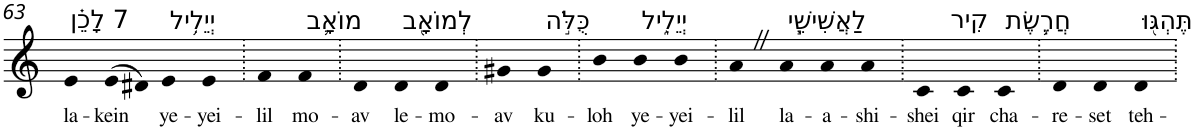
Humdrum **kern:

**kern	**text
*part1	*part1
*staff1	*staff1
*I"Piano	*
*I'Pno	*
!!LO:PB:g=z
*clefG2	*
*k[]	*
=63	=63
!LO:TX:a:t=7 לָכֵ֗ן	!
!	!LO:LY:b
4e	la-
!	!LO:LY:b
(>8e	-kein
8d#X)	.
!LO:TX:a:t=יְיֵלִ֥יל	!
!	!LO:LY:b
4e	ye-
!	!LO:LY:b
4e	-yei-
=64.	=64.
!	!LO:LY:b
4f	-lil
!LO:TX:a:t=מוֹאָ֛ב	!
!	!LO:LY:b
4f	mo-
=65.	=65.
!	!LO:LY:b
4d	-av
!LO:TX:a:t=לְמוֹאָ֖ב	!
!	!LO:LY:b
4d	le-
!	!LO:LY:b
4d	-mo-
=66.	=66.
!	!LO:LY:b
4g#X	-av
!LO:TX:a:t=כֻּלֹּ֣ה	!
!	!LO:LY:b
4g#	ku-
=67.	=67.
!	!LO:LY:b
4b	-loh
!LO:TX:a:t=יְיֵלִ֑יל	!
!	!LO:LY:b
4b	ye-
!	!LO:LY:b
4b	-yei-
=68.	=68.
!	!LO:LY:b
4aZ	-lil
!LO:TX:a:t=לַאֲשִׁישֵׁ֧י	!
!	!LO:LY:b
4a	la-
!	!LO:LY:b
4a	-a-
!	!LO:LY:b
4a	-shi-
=69.	=69.
!	!LO:LY:b
4c	-shei
!LO:TX:a:t=קִיר	!
!	!LO:LY:b
4c	qir
!LO:TX:a:t=חֲרֶ֛שֶׂת	!
!	!LO:LY:b
4c	cha-
=70.	=70.
!	!LO:LY:b
4d	-re-
!	!LO:LY:b
4d	-set
!LO:TX:a:t=תֶּהְגּ֖וּ	!
!	!LO:LY:b
4d	teh-
=.	=.
*-	*-
